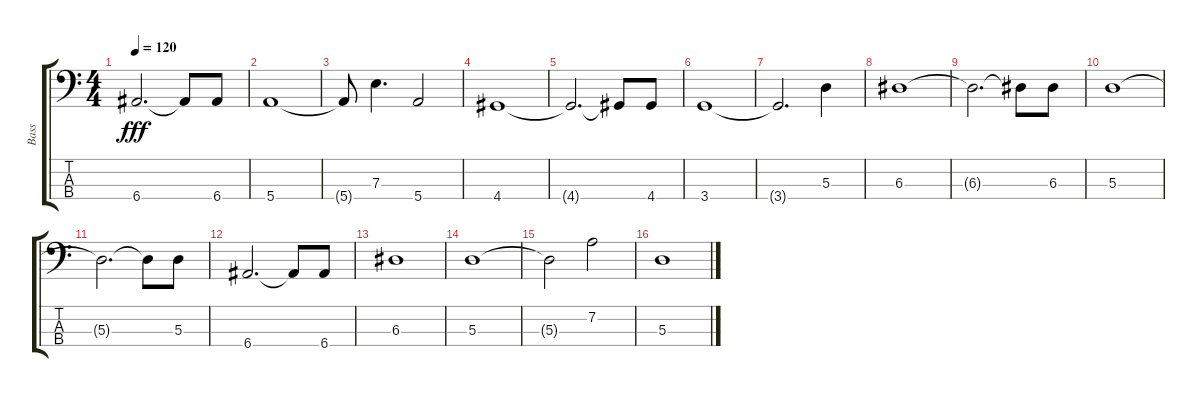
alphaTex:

\track ("Bass" "Bass") {instrument electricbassfinger}
\staff {score tabs}
\tuning (G2 D2 A1 E1) {hide}
\ts (4 4)
\tempo 120
\clef f4
\ks c
6.4{t}.2{d dy fff} 6.4{t}.8 6.4.8 |
5.4.1 |
5.4{t}.8 7.3.4{d} 5.4.2 |
4.4.1 |
4.4{t}.2{d} 4.4{t}.8 4.4.8 |
3.4.1 |
3.4{t}.2{d} 5.3.4 |
6.3.1 |
6.3{t}.2{d} 6.3{t}.8 6.3.8 |
5.3.1 |
5.3{t}.2{d} 5.3{t}.8 5.3.8 |
6.4.2{d} 6.4{t}.8 6.4.8 |
6.3.1 |
5.3.1 |
5.3{t}.2 7.2.2 |
5.3.1
